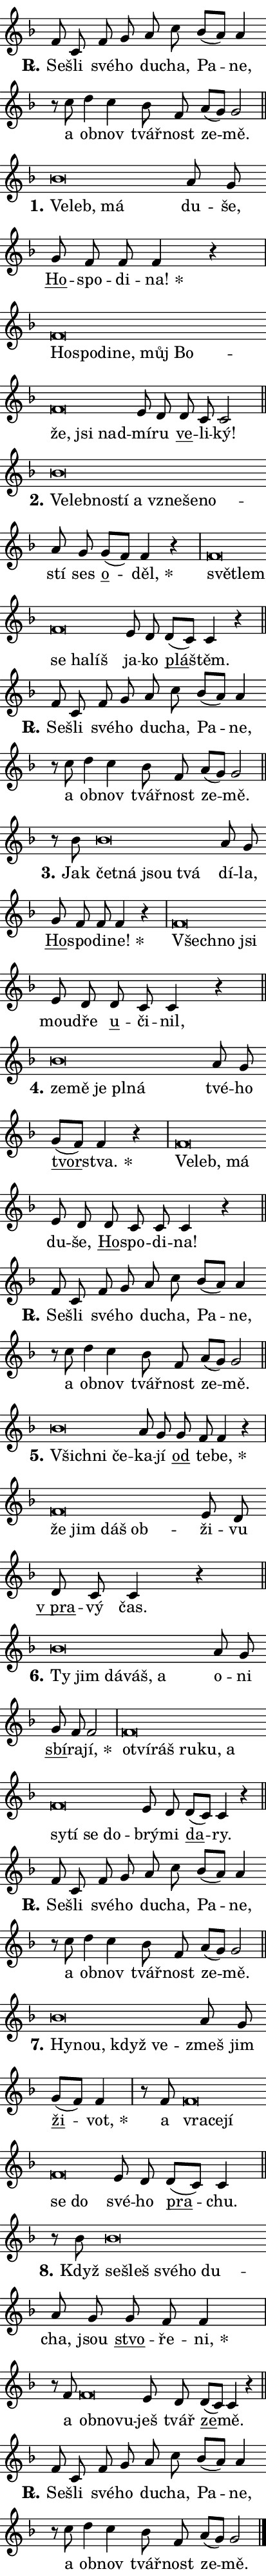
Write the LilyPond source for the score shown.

\version "2.22.1"
\header { tagline = "" }
\paper {
  indent = 0\cm
  top-margin = 0\cm
  right-margin = 0\cm
  bottom-margin = 0\cm
  left-margin = 0\cm
  paper-width = 7\cm
  page-breaking = #ly:one-page-breaking
  system-system-spacing.basic-distance = #11
  score-system-spacing.basic-distance = #11
  ragged-last = ##f
}


%% Author: Thomas Morley
%% https://lists.gnu.org/archive/html/lilypond-user/2020-05/msg00002.html
#(define (line-position grob)
"Returns position of @var[grob} in current system:
   @code{'start}, if at first time-step
   @code{'end}, if at last time-step
   @code{'middle} otherwise
"
  (let* ((col (ly:item-get-column grob))
         (ln (ly:grob-object col 'left-neighbor))
         (rn (ly:grob-object col 'right-neighbor))
         (col-to-check-left (if (ly:grob? ln) ln col))
         (col-to-check-right (if (ly:grob? rn) rn col))
         (break-dir-left
           (and
             (ly:grob-property col-to-check-left 'non-musical #f)
             (ly:item-break-dir col-to-check-left)))
         (break-dir-right
           (and
             (ly:grob-property col-to-check-right 'non-musical #f)
             (ly:item-break-dir col-to-check-right))))
        (cond ((eqv? 1 break-dir-left) 'start)
              ((eqv? -1 break-dir-right) 'end)
              (else 'middle))))

#(define (tranparent-at-line-position vctor)
  (lambda (grob)
  "Relying on @code{line-position} select the relevant enry from @var{vctor}.
Used to determine transparency,"
    (case (line-position grob)
      ((end) (not (vector-ref vctor 0)))
      ((middle) (not (vector-ref vctor 1)))
      ((start) (not (vector-ref vctor 2))))))

noteHeadBreakVisibility =
#(define-music-function (break-visibility)(vector?)
"Makes @code{NoteHead}s transparent relying on @var{break-visibility}"
#{
  \override NoteHead.transparent =
    #(tranparent-at-line-position break-visibility)
#})

#(define delete-ledgers-for-transparent-note-heads
  (lambda (grob)
    "Reads whether a @code{NoteHead} is transparent.
If so this @code{NoteHead} is removed from @code{'note-heads} from
@var{grob}, which is supposed to be @code{LedgerLineSpanner}.
As a result ledgers are not printed for this @code{NoteHead}"
    (let* ((nhds-array (ly:grob-object grob 'note-heads))
           (nhds-list
             (if (ly:grob-array? nhds-array)
                 (ly:grob-array->list nhds-array)
                 '()))
           ;; Relies on the transparent-property being done before
           ;; Staff.LedgerLineSpanner.after-line-breaking is executed.
           ;; This is fragile ...
           (to-keep
             (remove
               (lambda (nhd)
                 (ly:grob-property nhd 'transparent #f))
               nhds-list)))
      ;; TODO find a better method to iterate over grob-arrays, similiar
      ;; to filter/remove etc for lists
      ;; For now rebuilt from scratch
      (set! (ly:grob-object grob 'note-heads)  '())
      (for-each
        (lambda (nhd)
          (ly:pointer-group-interface::add-grob grob 'note-heads nhd))
        to-keep))))

hideNotes = {
  \noteHeadBreakVisibility #begin-of-line-visible
}
unHideNotes = {
  \noteHeadBreakVisibility #all-visible
}

% work-around for resetting accidentals
% https://lilypond.org/doc/v2.23/Documentation/notation/displaying-rhythms#unmetered-music
cadenzaMeasure = {
  \cadenzaOff
  \partial 1024 s1024
  \cadenzaOn
}

#(define-markup-command (accent layout props text) (markup?)
  "Underline accented syllable"
  (interpret-markup layout props
    #{\markup \override #'(offset . 4.3) \underline { #text }#}))

responsum = \markup \concat {
  "R" \hspace #-1.05 \path #0.1 #'((moveto 0 0.07) (lineto 0.9 0.8)) \hspace #0.05 "."
}

\layout {
    \context {
        \Staff
        \remove "Time_signature_engraver"
        \override LedgerLineSpanner.after-line-breaking = #delete-ledgers-for-transparent-note-heads
    }
    \context {
        \Voice {
            \override NoteHead.output-attributes = #'((class . "notehead"))
            \override Hairpin.height = #0.55
        }
    }
    \context {
        \Lyrics {
            \override StanzaNumber.output-attributes = #'((class . "stanzanumber"))
            \override LyricSpace.minimum-distance = #0.9
            \override LyricText.font-name = #"TeX Gyre Schola"
            \override LyricText.font-size = 1
            \override StanzaNumber.font-name = #"TeX Gyre Schola Bold"
            \override StanzaNumber.font-size = 1
        }
    }
}

% magnetic-lyrics.ily
%
%   written by
%     Jean Abou Samra <jean@abou-samra.fr>
%     Werner Lemberg <wl@gnu.org>
%
%   adapted by
%     Jiri Hon <jiri.hon@gmail.com>
%
% Version 2022-Apr-15

% https://www.mail-archive.com/lilypond-user@gnu.org/msg149350.html

#(define (Left_hyphen_pointer_engraver context)
   "Collect syllable-hyphen-syllable occurrences in lyrics and store
them in properties.  This engraver only looks to the left.  For
example, if the lyrics input is @code{foo -- bar}, it does the
following.

@itemize @bullet
@item
Set the @code{text} property of the @code{LyricHyphen} grob between
@q{foo} and @q{bar} to @code{foo}.

@item
Set the @code{left-hyphen} property of the @code{LyricText} grob with
text @q{foo} to the @code{LyricHyphen} grob between @q{foo} and
@q{bar}.
@end itemize

Use this auxiliary engraver in combination with the
@code{lyric-@/text::@/apply-@/magnetic-@/offset!} hook."
   (let ((hyphen #f)
         (text #f))
     (make-engraver
      (acknowledgers
       ((lyric-syllable-interface engraver grob source-engraver)
        (set! text grob)))
      (end-acknowledgers
       ((lyric-hyphen-interface engraver grob source-engraver)
        ;(when (not (grob::has-interface grob 'lyric-space-interface))
          (set! hyphen grob)));)
      ((stop-translation-timestep engraver)
       (when (and text hyphen)
         (ly:grob-set-object! text 'left-hyphen hyphen))
       (set! text #f)
       (set! hyphen #f)))))

#(define (lyric-text::apply-magnetic-offset! grob)
   "If the space between two syllables is less than the value in
property @code{LyricText@/.details@/.squash-threshold}, move the right
syllable to the left so that it gets concatenated with the left
syllable.

Use this function as a hook for
@code{LyricText@/.after-@/line-@/breaking} if the
@code{Left_@/hyphen_@/pointer_@/engraver} is active."
   (let ((hyphen (ly:grob-object grob 'left-hyphen #f)))
     (when hyphen
       (let ((left-text (ly:spanner-bound hyphen LEFT)))
         (when (grob::has-interface left-text 'lyric-syllable-interface)
           (let* ((common (ly:grob-common-refpoint grob left-text X))
                  (this-x-ext (ly:grob-extent grob common X))
                  (left-x-ext
                   (begin
                     ;; Trigger magnetism for left-text.
                     (ly:grob-property left-text 'after-line-breaking)
                     (ly:grob-extent left-text common X)))
                  ;; `delta` is the gap width between two syllables.
                  (delta (- (interval-start this-x-ext)
                            (interval-end left-x-ext)))
                  (details (ly:grob-property grob 'details))
                  (threshold (assoc-get 'squash-threshold details 0.2)))
             (when (< delta threshold)
               (let* (;; We have to manipulate the input text so that
                      ;; ligatures crossing syllable boundaries are not
                      ;; disabled.  For languages based on the Latin
                      ;; script this is essentially a beautification.
                      ;; However, for non-Western scripts it can be a
                      ;; necessity.
                      (lt (ly:grob-property left-text 'text))
                      (rt (ly:grob-property grob 'text))
                      (is-space (grob::has-interface hyphen 'lyric-space-interface))
                      (space (if is-space " " ""))
                      (space-markup (grob-interpret-markup grob " "))
                      (space-size (interval-length (ly:stencil-extent space-markup X)))
                      (extra-delta (if is-space space-size 0))
                      ;; Append new syllable.
                      (ltrt-space (if (and (string? lt) (string? rt))
                                (string-append lt space rt)
                                (make-concat-markup (list lt space rt))))
                      ;; Right-align `ltrt` to the right side.
                      (ltrt-space-markup (grob-interpret-markup
                               grob
                               (make-translate-markup
                                (cons (interval-length this-x-ext) 0)
                                (make-right-align-markup ltrt-space)))))
                 (begin
                   ;; Don't print `left-text`.
                   (ly:grob-set-property! left-text 'stencil #f)
                   ;; Set text and stencil (which holds all collected
                   ;; syllables so far) and shift it to the left.
                   (ly:grob-set-property! grob 'text ltrt-space)
                   (ly:grob-set-property! grob 'stencil ltrt-space-markup)
                   (ly:grob-translate-axis! grob (- (- delta extra-delta)) X))))))))))


#(define (lyric-hyphen::displace-bounds-first grob)
   ;; Make very sure this callback isn't triggered too early.
   (let ((left (ly:spanner-bound grob LEFT))
         (right (ly:spanner-bound grob RIGHT)))
     (ly:grob-property left 'after-line-breaking)
     (ly:grob-property right 'after-line-breaking)
     (ly:lyric-hyphen::print grob)))

squashThreshold = #0.4

\layout {
  \context {
    \Lyrics
    \consists #Left_hyphen_pointer_engraver
    \override LyricText.after-line-breaking =
      #lyric-text::apply-magnetic-offset!
    \override LyricHyphen.stencil = #lyric-hyphen::displace-bounds-first
    \override LyricText.details.squash-threshold = \squashThreshold
    \override LyricHyphen.minimum-distance = 0
    \override LyricHyphen.minimum-length = \squashThreshold
  }
}

squash = \override LyricText.details.squash-threshold = 9999
unSquash = \override LyricText.details.squash-threshold = \squashThreshold

left = \override LyricText.self-alignment-X = #LEFT
unLeft = \revert LyricText.self-alignment-X

starOffset = #(lambda (grob) 
                (let ((x_offset (ly:self-alignment-interface::aligned-on-x-parent grob)))
                  (if (= x_offset 0) 0 (+ x_offset 1.2))))

star = #(define-music-function (syllable)(string?)
"Append star separator at the end of a syllable"
#{
  \once \override LyricText.X-offset = #starOffset
  \lyricmode { \markup {
    #syllable
    \override #'((font-name . "TeX Gyre Schola Bold")) \hspace #0.2 \lower #0.65 \larger "*"
  } }
#})

starAccent = #(define-music-function (syllable)(string?)
"Append star separator at the end of a syllable and make accent"
#{
  \once \override LyricText.X-offset = #starOffset
  \lyricmode { \markup {
    \accent #syllable
    \override #'((font-name . "TeX Gyre Schola Bold")) \hspace #0.2 \lower #0.65 \larger "*"
  } }
#})

breath = #(define-music-function (syllable)(string?)
"Append breathing indicator at the end of a syllable"
#{
  \lyricmode { \markup { #syllable "+" } }
#})

optionalBreath = #(define-music-function (syllable)(string?)
"Append optional breathing indicator at the end of a syllable"
#{
  \lyricmode { \markup { #syllable "(+)" } }
#})


\score {
    <<
        \new Voice = "melody" { \cadenzaOn \key f \major \relative { f'8 c f g a c \bar "" bes[( a)] a4 \bar "" r8 c d4 c \bar "" bes8 f \bar "" a[( g)] g2 \cadenzaMeasure \bar "||" \break }
\relative { bes'\breve*1/16 \hideNotes \breve*1/16 \breve*1/16 \bar "" \unHideNotes a8 g \bar "" g f f f4 r \cadenzaMeasure \bar "|" f\breve*1/16 \hideNotes \breve*1/16 \bar "" \breve*1/16 \bar "" \breve*1/16 \bar "" \breve*1/16 \bar "" \breve*1/16 \bar "" \breve*1/16 \bar "" \breve*1/16 \breve*1/16 \bar "" \unHideNotes e8 d \bar "" d c c2 \cadenzaMeasure \bar "||" \break }
\relative { bes'\breve*1/16 \hideNotes \breve*1/16 \bar "" \breve*1/16 \bar "" \breve*1/16 \bar "" \breve*1/16 \bar "" \breve*1/16 \bar "" \breve*1/16 \breve*1/16 \bar "" \unHideNotes a8 g \bar "" g[( f)] f4 r \cadenzaMeasure \bar "|" f\breve*1/16 \hideNotes \breve*1/16 \bar "" \breve*1/16 \bar "" \breve*1/16 \breve*1/16 \bar "" \unHideNotes e8 d \bar "" d[( c)] c4 r \cadenzaMeasure \bar "||" \break }
\relative { f'8 c f g a c \bar "" bes[( a)] a4 \bar "" r8 c d4 c \bar "" bes8 f \bar "" a[( g)] g2 \cadenzaMeasure \bar "||" \break }
\relative { r8 bes'8 bes\breve*1/16 \hideNotes \breve*1/16 \bar "" \breve*1/16 \breve*1/16 \bar "" \unHideNotes a8 g \bar "" g f f f4 r \cadenzaMeasure \bar "|" f\breve*1/16 \hideNotes \breve*1/16 \breve*1/16 \bar "" \unHideNotes e8 d \bar "" d c c4 r \cadenzaMeasure \bar "||" \break }
\relative { bes'\breve*1/16 \hideNotes \breve*1/16 \bar "" \breve*1/16 \bar "" \breve*1/16 \breve*1/16 \bar "" \unHideNotes a8 g \bar "" g[( f)] f4 r \cadenzaMeasure \bar "|" f\breve*1/16 \hideNotes \breve*1/16 \breve*1/16 \bar "" \unHideNotes e8 d \bar "" d c c c4 r \cadenzaMeasure \bar "||" \break }
\relative { f'8 c f g a c \bar "" bes[( a)] a4 \bar "" r8 c d4 c \bar "" bes8 f \bar "" a[( g)] g2 \cadenzaMeasure \bar "||" \break }
\relative { bes'\breve*1/16 \hideNotes \breve*1/16 \breve*1/16 \bar "" \unHideNotes a8 g \bar "" g f f4 r \cadenzaMeasure \bar "|" f\breve*1/16 \hideNotes \breve*1/16 \bar "" \breve*1/16 \breve*1/16 \bar "" \unHideNotes e8 d \bar "" d c c4 r \cadenzaMeasure \bar "||" \break }
\relative { bes'\breve*1/16 \hideNotes \breve*1/16 \bar "" \breve*1/16 \bar "" \breve*1/16 \breve*1/16 \bar "" \unHideNotes a8 g \bar "" g f f2 \cadenzaMeasure \bar "|" f\breve*1/16 \hideNotes \breve*1/16 \bar "" \breve*1/16 \bar "" \breve*1/16 \bar "" \breve*1/16 \bar "" \breve*1/16 \bar "" \breve*1/16 \bar "" \breve*1/16 \bar "" \breve*1/16 \breve*1/16 \bar "" \unHideNotes e8 d \bar "" d[( c)] c4 r \cadenzaMeasure \bar "||" \break }
\relative { f'8 c f g a c \bar "" bes[( a)] a4 \bar "" r8 c d4 c \bar "" bes8 f \bar "" a[( g)] g2 \cadenzaMeasure \bar "||" \break }
\relative { bes'\breve*1/16 \hideNotes \breve*1/16 \bar "" \breve*1/16 \breve*1/16 \bar "" \unHideNotes a8 g \bar "" g[( f)] f4 \cadenzaMeasure \bar "|" r8 f8 f\breve*1/16 \hideNotes \breve*1/16 \bar "" \breve*1/16 \bar "" \breve*1/16 \breve*1/16 \bar "" \unHideNotes e8 d \bar "" d[( c)] c4 \cadenzaMeasure \bar "||" \break }
\relative { r8 bes'8 bes\breve*1/16 \hideNotes \breve*1/16 \bar "" \breve*1/16 \bar "" \breve*1/16 \breve*1/16 \bar "" \unHideNotes a8 g \bar "" g f f4 \cadenzaMeasure \bar "|" r8 f8 f\breve*1/16 \hideNotes \breve*1/16 \breve*1/16 \bar "" \unHideNotes e8 d \bar "" d[( c)] c4 r \cadenzaMeasure \bar "||" \break }
\relative { f'8 c f g a c \bar "" bes[( a)] a4 \bar "" r8 c d4 c \bar "" bes8 f \bar "" a[( g)] g2 \cadenzaMeasure \bar "||" \break } \bar "|." }
        \new Lyrics \lyricsto "melody" { \lyricmode { \set stanza = \responsum
Se -- šli své -- ho du -- cha, Pa -- ne, a ob -- nov tvář -- nost ze -- mě.
\set stanza = "1."
\left Ve -- \squash leb, má \unLeft \unSquash du -- še, \markup \accent Ho -- spo -- di -- \star na! \left Ho -- \squash spo -- di -- ne, můj Bo -- že, jsi nad -- \unLeft \unSquash mí -- ru \markup \accent ve -- li -- ký!
\set stanza = "2."
\left Ve -- \squash leb -- no -- stí a vzne -- še -- no -- \unLeft \unSquash stí ses \markup \accent o -- \star děl, \left svě -- \squash tlem se ha -- líš \unLeft \unSquash ja -- ko \markup \accent plá -- štěm.
\set stanza = \responsum
Se -- šli své -- ho du -- cha, Pa -- ne, a ob -- nov tvář -- nost ze -- mě.
\set stanza = "3."
Jak \left čet -- \squash ná jsou tvá \unLeft \unSquash dí -- la, \markup \accent Ho -- spo -- di -- \star ne! \left Všech -- \squash no jsi \unLeft \unSquash mou -- dře \markup \accent u -- či -- nil,
\set stanza = "4."
\left ze -- \squash mě je pl -- ná \unLeft \unSquash tvé -- ho \markup \accent tvor -- \star stva. \left Ve -- \squash leb, má \unLeft \unSquash du -- še, \markup \accent Ho -- spo -- di -- na!
\set stanza = \responsum
Se -- šli své -- ho du -- cha, Pa -- ne, a ob -- nov tvář -- nost ze -- mě.
\set stanza = "5."
\left Všich -- \squash ni če -- \unLeft \unSquash ka -- jí \markup \accent od te -- \star be, \left že \squash jim dáš ob -- \unLeft \unSquash ži -- vu \markup \accent "v pra" -- vý čas.
\set stanza = "6."
\left Ty \squash jim dá -- váš, a \unLeft \unSquash o -- ni \markup \accent sbí -- ra -- \star jí, \left o -- \squash tví -- ráš ru -- ku, a sy -- tí se do -- \unLeft \unSquash brý -- mi \markup \accent da -- ry.
\set stanza = \responsum
Se -- šli své -- ho du -- cha, Pa -- ne, a ob -- nov tvář -- nost ze -- mě.
\set stanza = "7."
\left Hy -- \squash nou, když ve -- \unLeft \unSquash zmeš jim \markup \accent ži -- \star vot, a \left vra -- \squash ce -- jí se do \unLeft \unSquash své -- ho \markup \accent pra -- chu.
\set stanza = "8."
Když \left se -- \squash šleš své -- ho du -- \unLeft \unSquash cha, jsou \markup \accent stvo -- ře -- \star ni, a \left ob -- \squash no -- vu -- \unLeft \unSquash ješ tvář \markup \accent ze -- mě.
\set stanza = \responsum
Se -- šli své -- ho du -- cha, Pa -- ne, a ob -- nov tvář -- nost ze -- mě. } }
    >>
    \layout {}
}
